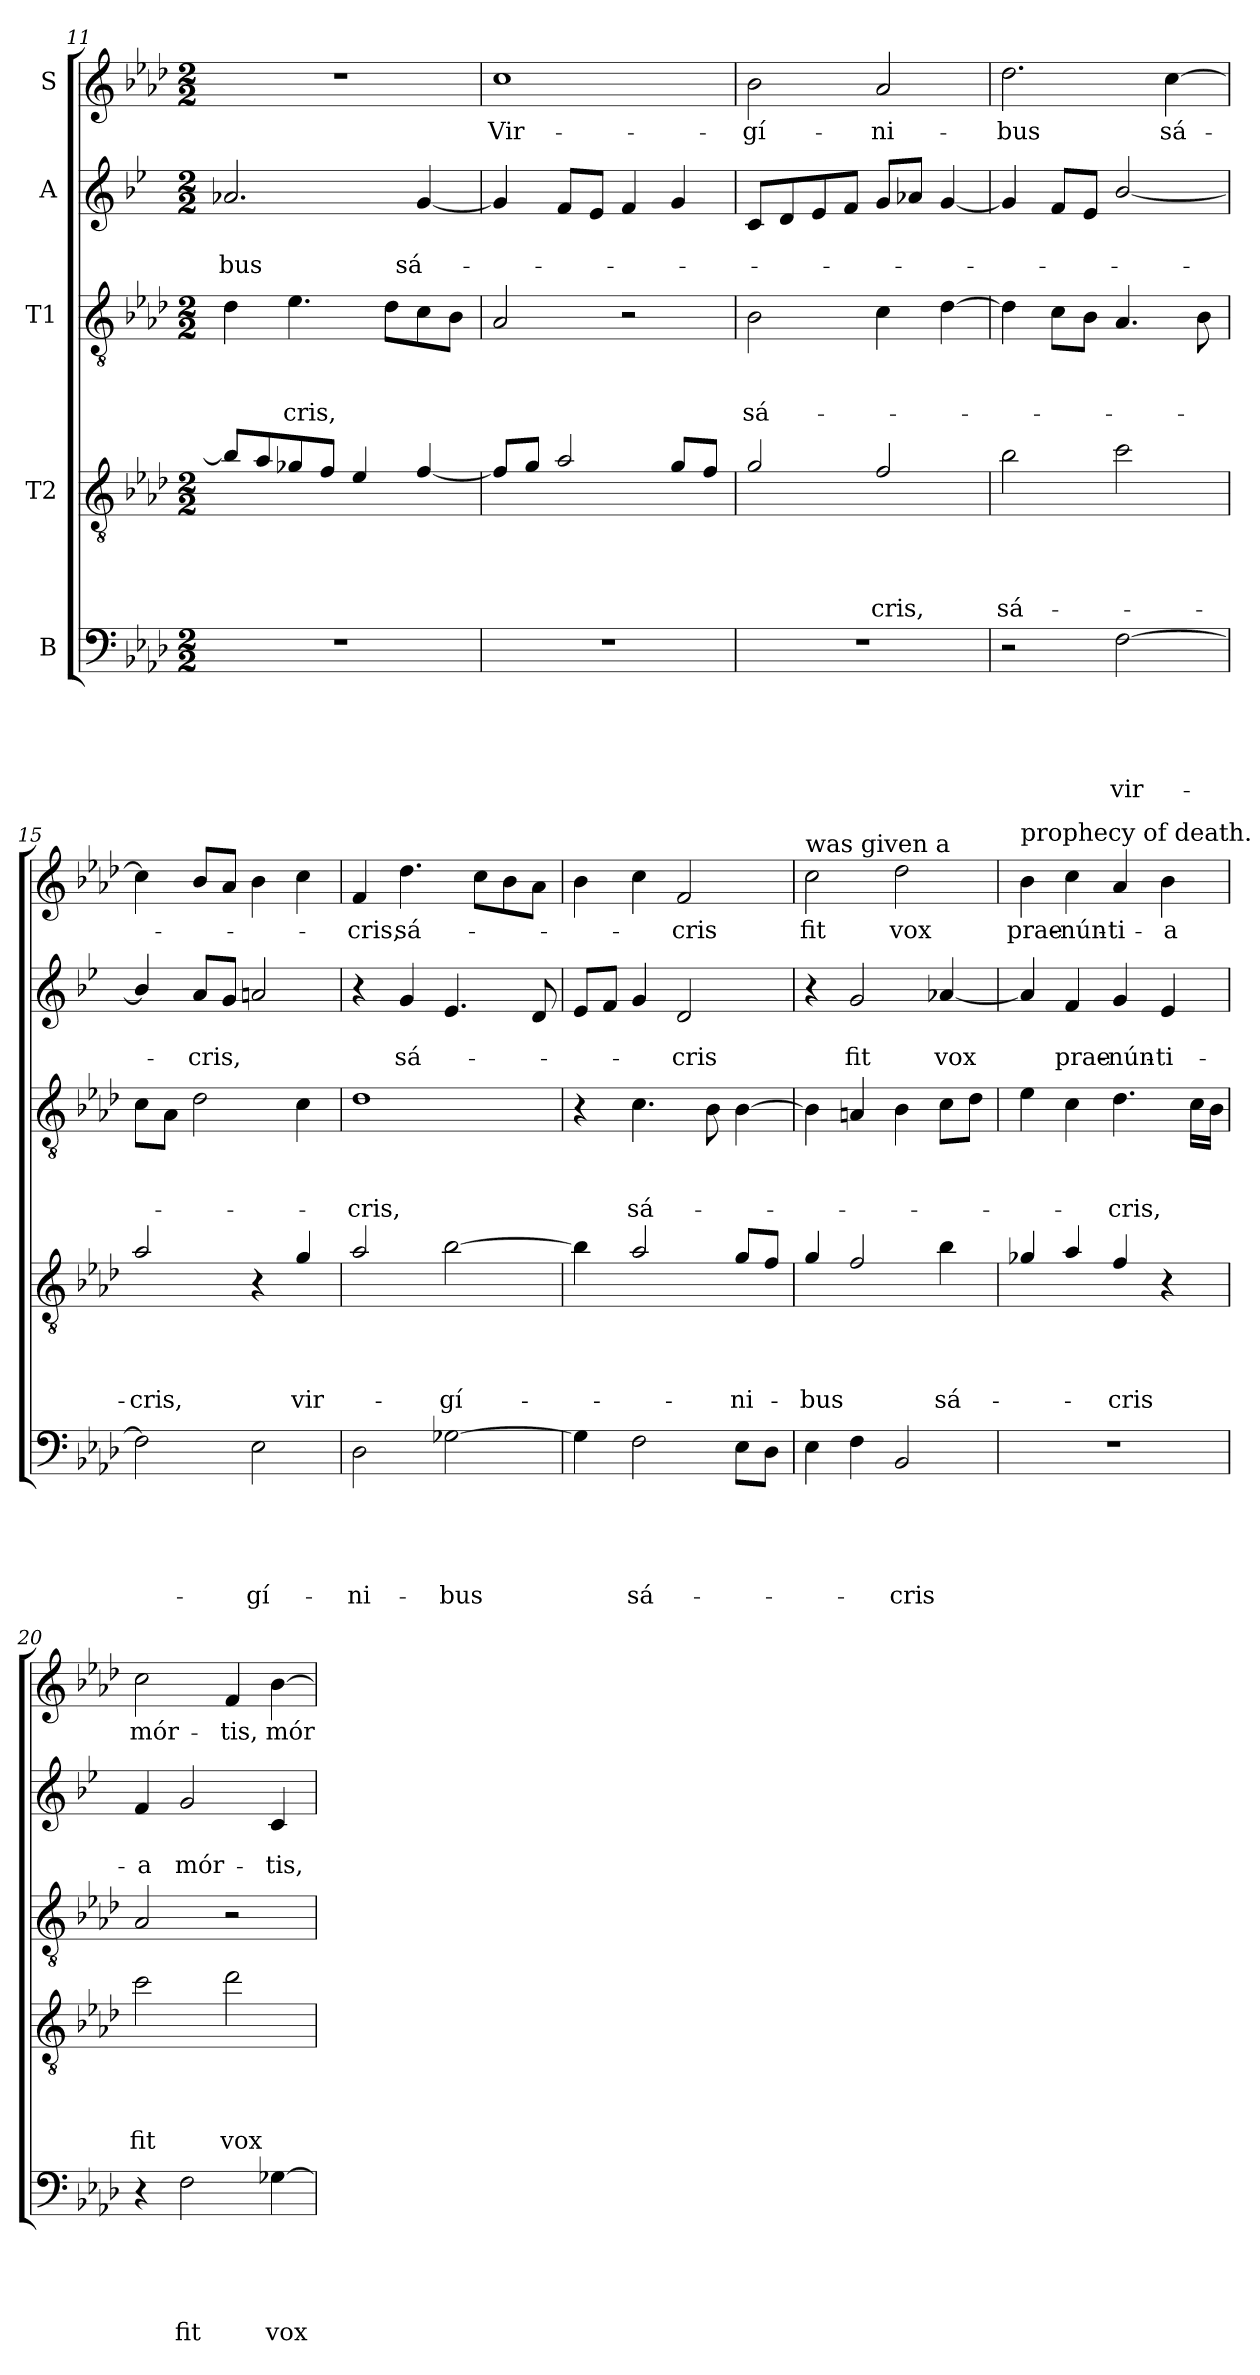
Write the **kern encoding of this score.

**kern	**text	**text	**text	**text	**text	**kern	**text	**text	**text	**text	**kern	**text	**text	**text	**kern	**text	**text	**kern	**text
*part5	*part5	*part5	*part5	*part5	*part5	*part4	*part4	*part4	*part4	*part4	*part3	*part3	*part3	*part3	*part2	*part2	*part2	*part1	*part1
*staff5	*staff5	*staff5	*staff5	*staff5	*staff5	*staff4	*staff4	*staff4	*staff4	*staff4	*staff3	*staff3	*staff3	*staff3	*staff2	*staff2	*staff2	*staff1	*staff1
*I"B	*	*	*	*	*	*I"T2	*	*	*	*	*I"T1	*	*	*	*I"A	*	*	*I"S	*
*clefF4	*	*	*	*	*	*clefGv2	*	*	*	*	*clefGv2	*	*	*	*clefG2	*	*	*clefG2	*
*	*	*	*	*	*	*ITrd8c14	*	*	*	*	*	*	*	*	*ITrd1c2	*	*	*	*
*k[b-e-a-d-]	*	*	*	*	*	*k[b-e-a-d-]	*	*	*	*	*k[b-e-a-d-]	*	*	*	*k[b-e-a-d-]	*	*	*k[b-e-a-d-]	*
*A-:	*	*	*	*	*	*A-:	*	*	*	*	*A-:	*	*	*	*A-:	*	*	*A-:	*
*M2/2	*	*	*	*	*	*M2/2	*	*	*	*	*M2/2	*	*	*	*M2/2	*	*	*M2/2	*
=11	=11	=11	=11	=11	=11	=11	=11	=11	=11	=11	=11	=11	=11	=11	=11	=11	=11	=11	=11
!	!	!	!	!	!	!	!	!	!	!	!	!	!	!	!	!	!LO:LY:b	!	!
1r	.	.	.	.	.	8B-/L]	.	.	.	.	4d-\	.	.	.	2.g-X/	.	-bus	1r	.
.	.	.	.	.	.	8A-/	.	.	.	.	.	.	.	.	.	.	.	.	.
!	!	!	!	!	!	!	!	!	!	!	!	!	!	!LO:LY:b	!	!	!	!	!
.	.	.	.	.	.	8G-/	.	.	.	.	4.e-\	.	.	-cris,	.	.	.	.	.
.	.	.	.	.	.	8F/J	.	.	.	.	.	.	.	.	.	.	.	.	.
.	.	.	.	.	.	4E-/	.	.	.	.	.	.	.	.	.	.	.	.	.
.	.	.	.	.	.	.	.	.	.	.	8d-\L	.	.	.	.	.	.	.	.
!	!	!	!	!	!	!	!	!	!	!	!	!	!	!	!	!	!LO:LY:b	!	!
.	.	.	.	.	.	[4F/	.	.	.	.	8c\	.	.	.	[4f/	.	sá-	.	.
.	.	.	.	.	.	.	.	.	.	.	8B-\J	.	.	.	.	.	.	.	.
!!LO:LB:g=z
=12	=12	=12	=12	=12	=12	=12	=12	=12	=12	=12	=12	=12	=12	=12	=12	=12	=12	=12	=12
!	!	!	!	!	!	!	!	!	!	!	!	!	!	!	!	!	!	!	!LO:LY:b
1r	.	.	.	.	.	8F/L]	.	.	.	.	2A-/	.	.	.	4f/]	.	.	1cc	Vir-
.	.	.	.	.	.	8G/J	.	.	.	.	.	.	.	.	.	.	.	.	.
.	.	.	.	.	.	2A-/	.	.	.	.	.	.	.	.	8e-/L	.	.	.	.
.	.	.	.	.	.	.	.	.	.	.	.	.	.	.	8d-/J	.	.	.	.
.	.	.	.	.	.	.	.	.	.	.	2r	.	.	.	4e-/	.	.	.	.
.	.	.	.	.	.	8G/L	.	.	.	.	.	.	.	.	4f/	.	.	.	.
.	.	.	.	.	.	8F/J	.	.	.	.	.	.	.	.	.	.	.	.	.
=13	=13	=13	=13	=13	=13	=13	=13	=13	=13	=13	=13	=13	=13	=13	=13	=13	=13	=13	=13
!	!	!	!	!	!	!	!	!	!	!	!	!	!	!LO:LY:b	!	!	!	!	!LO:LY:b
1r	.	.	.	.	.	2G/	.	.	.	.	2B-\	.	.	sá-	8B-/L	.	.	2b-\	-gí-
.	.	.	.	.	.	.	.	.	.	.	.	.	.	.	8c/	.	.	.	.
.	.	.	.	.	.	.	.	.	.	.	.	.	.	.	8d-/	.	.	.	.
.	.	.	.	.	.	.	.	.	.	.	.	.	.	.	8e-/J	.	.	.	.
!	!	!	!	!	!	!	!	!	!	!LO:LY:b	!	!	!	!	!	!	!	!	!LO:LY:b
.	.	.	.	.	.	2F/	.	.	.	-cris,	4c\	.	.	.	8f/L	.	.	2a-/	-ni-
.	.	.	.	.	.	.	.	.	.	.	.	.	.	.	8g-/J	.	.	.	.
.	.	.	.	.	.	.	.	.	.	.	[4d-\	.	.	.	[4f/	.	.	.	.
=14	=14	=14	=14	=14	=14	=14	=14	=14	=14	=14	=14	=14	=14	=14	=14	=14	=14	=14	=14
!	!	!	!	!	!	!	!	!	!	!LO:LY:b	!	!	!	!	!	!	!	!	!LO:LY:b
2r	.	.	.	.	.	2B-\	.	.	.	sá-	4d-\]	.	.	.	4f/]	.	.	2.dd-\	-bus
.	.	.	.	.	.	.	.	.	.	.	8c\L	.	.	.	8e-/L	.	.	.	.
.	.	.	.	.	.	.	.	.	.	.	8B-\J	.	.	.	8d-/J	.	.	.	.
!	!	!	!	!	!LO:LY:b	!	!	!	!	!	!	!	!	!	!	!	!	!	!
[2F\	.	.	.	.	vir-	2c\	.	.	.	.	4.A-/	.	.	.	[2a-/	.	.	.	.
!	!	!	!	!	!	!	!	!	!	!	!	!	!	!	!	!	!	!	!LO:LY:b
.	.	.	.	.	.	.	.	.	.	.	.	.	.	.	.	.	.	[4cc\	sá-
.	.	.	.	.	.	.	.	.	.	.	8B-\	.	.	.	.	.	.	.	.
=15	=15	=15	=15	=15	=15	=15	=15	=15	=15	=15	=15	=15	=15	=15	=15	=15	=15	=15	=15
!	!	!	!	!	!	!	!	!	!	!LO:LY:b	!	!	!	!	!	!	!	!	!
2F\]	.	.	.	.	.	2A-/	.	.	.	-cris,	8c\L	.	.	.	4a-/]	.	.	4cc\]	.
.	.	.	.	.	.	.	.	.	.	.	8A-\J	.	.	.	.	.	.	.	.
!	!	!	!	!	!	!	!	!	!	!	!	!	!	!	!	!	!LO:LY:b	!	!
.	.	.	.	.	.	.	.	.	.	.	2d-\	.	.	.	8g/L	.	-cris,	8b-/L	.
.	.	.	.	.	.	.	.	.	.	.	.	.	.	.	8f/J	.	.	8a-/J	.
!	!	!	!	!	!LO:LY:b	!	!	!	!	!	!	!	!	!	!	!	!	!	!
2E-\	.	.	.	.	-gí-	4r	.	.	.	.	.	.	.	.	2gn/	.	.	4b-\	.
!	!	!	!	!	!	!	!	!	!	!LO:LY:b	!	!	!	!	!	!	!	!	!
.	.	.	.	.	.	4G/	.	.	.	vir-	4c\	.	.	.	.	.	.	4cc\	.
=16	=16	=16	=16	=16	=16	=16	=16	=16	=16	=16	=16	=16	=16	=16	=16	=16	=16	=16	=16
!	!	!	!	!	!LO:LY:b	!	!	!	!	!	!	!	!	!LO:LY:b	!	!	!	!	!LO:LY:b
2D-\	.	.	.	.	-ni-	2A-/	.	.	.	.	1d-	.	.	-cris,	4r	.	.	4f/	-cris,
!	!	!	!	!	!	!	!	!	!	!	!	!	!	!	!	!	!LO:LY:b	!	!LO:LY:b
.	.	.	.	.	.	.	.	.	.	.	.	.	.	.	4f/	.	sá-	4.dd-\	sá-
!	!	!	!	!	!LO:LY:b	!	!	!	!	!LO:LY:b	!	!	!	!	!	!	!	!	!
[2G-X\	.	.	.	.	-bus	[2B-\	.	.	.	-gí-	.	.	.	.	4.d-/	.	.	.	.
.	.	.	.	.	.	.	.	.	.	.	.	.	.	.	.	.	.	8cc\L	.
.	.	.	.	.	.	.	.	.	.	.	.	.	.	.	.	.	.	8b-\	.
.	.	.	.	.	.	.	.	.	.	.	.	.	.	.	8c/	.	.	8a-\J	.
!!LO:PB:g=z
=17	=17	=17	=17	=17	=17	=17	=17	=17	=17	=17	=17	=17	=17	=17	=17	=17	=17	=17	=17
4G-\]	.	.	.	.	.	4B-\]	.	.	.	.	4r	.	.	.	8d-/L	.	.	4b-\	.
.	.	.	.	.	.	.	.	.	.	.	.	.	.	.	8e-/J	.	.	.	.
!	!	!	!	!	!LO:LY:b	!	!	!	!	!	!	!	!	!LO:LY:b	!	!	!	!	!
2F\	.	.	.	.	sá-	2A-/	.	.	.	.	4.c\	.	.	sá-	4f/	.	.	4cc\	.
!	!	!	!	!	!	!	!	!	!	!	!	!	!	!	!	!	!LO:LY:b	!	!LO:LY:b
.	.	.	.	.	.	.	.	.	.	.	.	.	.	.	2c/	.	-cris	2f/	-cris
.	.	.	.	.	.	.	.	.	.	.	8B-\	.	.	.	.	.	.	.	.
!	!	!	!	!	!	!	!	!	!	!LO:LY:b	!	!	!	!	!	!	!	!	!
8E-\L	.	.	.	.	.	8G/L	.	.	.	-ni-	[4B-\	.	.	.	.	.	.	.	.
8D-\J	.	.	.	.	.	8F/J	.	.	.	.	.	.	.	.	.	.	.	.	.
=18	=18	=18	=18	=18	=18	=18	=18	=18	=18	=18	=18	=18	=18	=18	=18	=18	=18	=18	=18
!	!	!	!	!	!	!	!	!	!	!	!	!	!	!	!	!	!	!LO:TX:a:t=was given a	!
!	!	!	!	!	!	!	!	!	!	!LO:LY:b	!	!	!	!	!	!	!	!	!LO:LY:b
4E-\	.	.	.	.	.	4G/	.	.	.	-bus	4B-\]	.	.	.	4r	.	.	2cc\	fit
!	!	!	!	!	!	!	!	!	!	!	!	!	!	!	!	!	!LO:LY:b	!	!
4F\	.	.	.	.	.	2F/	.	.	.	.	4A/	.	.	.	2f/	.	fit	.	.
!	!	!	!	!	!LO:LY:b	!	!	!	!	!	!	!	!	!	!	!	!	!	!LO:LY:b
2BB-/	.	.	.	.	-cris	.	.	.	.	.	4B-\	.	.	.	.	.	.	2dd-\	vox
!	!	!	!	!	!	!	!	!	!	!LO:LY:b	!	!	!	!	!	!	!LO:LY:b	!	!
.	.	.	.	.	.	4B-\	.	.	.	sá-	8c\L	.	.	.	[4g-X/	.	vox	.	.
.	.	.	.	.	.	.	.	.	.	.	8d-\J	.	.	.	.	.	.	.	.
=19	=19	=19	=19	=19	=19	=19	=19	=19	=19	=19	=19	=19	=19	=19	=19	=19	=19	=19	=19
!	!	!	!	!	!	!	!	!	!	!	!	!	!	!	!	!	!	!LO:TX:a:t=prophecy of death.	!
!	!	!	!	!	!	!	!	!	!	!	!	!	!	!	!	!	!	!	!LO:LY:b
1r	.	.	.	.	.	4G-X/	.	.	.	.	4e-\	.	.	.	4g-/]	.	.	4b-\	prae-
!	!	!	!	!	!	!	!	!	!	!	!	!	!	!	!	!	!LO:LY:b	!	!LO:LY:b
.	.	.	.	.	.	4A-/	.	.	.	.	4c\	.	.	.	4e-/	.	prae-	4cc\	-nún-
!	!	!	!	!	!	!	!	!	!	!LO:LY:b	!	!	!	!LO:LY:b	!	!	!LO:LY:b	!	!LO:LY:b
.	.	.	.	.	.	4F/	.	.	.	-cris	4.d-\	.	.	-cris,	4f/	.	-nún-	4a-/	-ti-
!	!	!	!	!	!	!	!	!	!	!	!	!	!	!	!	!	!LO:LY:b	!	!LO:LY:b
.	.	.	.	.	.	4r	.	.	.	.	.	.	.	.	4d-/	.	-ti-	4b-\	-a
.	.	.	.	.	.	.	.	.	.	.	16c\LL	.	.	.	.	.	.	.	.
.	.	.	.	.	.	.	.	.	.	.	16B-\JJ	.	.	.	.	.	.	.	.
=20	=20	=20	=20	=20	=20	=20	=20	=20	=20	=20	=20	=20	=20	=20	=20	=20	=20	=20	=20
!	!	!	!	!	!	!	!	!	!	!LO:LY:b	!	!	!	!	!	!	!LO:LY:b	!	!LO:LY:b
4r	.	.	.	.	.	2c\	.	.	.	fit	2A-/	.	.	.	4e-/	.	-a	2cc\	mór-
!	!	!	!	!	!LO:LY:b	!	!	!	!	!	!	!	!	!	!	!	!LO:LY:b	!	!
2F\	.	.	.	.	fit	.	.	.	.	.	.	.	.	.	2f/	.	mór-	.	.
!	!	!	!	!	!	!	!	!	!	!LO:LY:b	!	!	!	!	!	!	!	!	!LO:LY:b
.	.	.	.	.	.	2d-\	.	.	.	vox	2r	.	.	.	.	.	.	4f/	-tis,
!	!	!	!	!	!LO:LY:b	!	!	!	!	!	!	!	!	!	!	!	!LO:LY:b	!	!LO:LY:b
[4G-X\	.	.	.	.	vox	.	.	.	.	.	.	.	.	.	4B-/	.	-tis,	[4b-\	mór-
=	=	=	=	=	=	=	=	=	=	=	=	=	=	=	=	=	=	=	=
*-	*-	*-	*-	*-	*-	*-	*-	*-	*-	*-	*-	*-	*-	*-	*-	*-	*-	*-	*-
